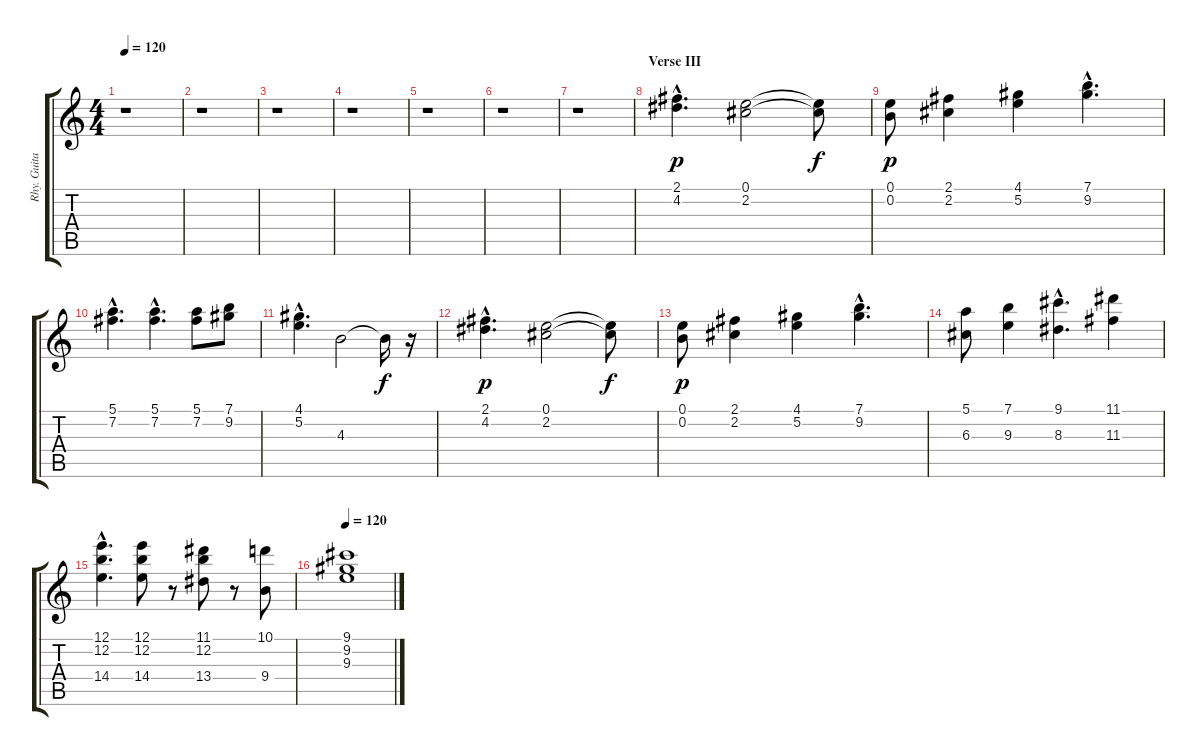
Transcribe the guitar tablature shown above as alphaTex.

\track ("Rhy. Guitar" "Rhy. Guita") {instrument overdrivenguitar}
\staff {score tabs}
\tuning (E4 B3 G3 D3 A2 E2) {hide}
\ts (4 4)
\tempo 120
\clef g2
\ks c
r.1{dy p} |
r.1 |
r.1 |
r.1 |
r.1 |
r.1 |
r.1 |
\section ("" "Verse III")
(2.1{hac} 4.2{hac}).4{d} (0.1 2.2).2 (0.1{t} 2.2{t}).8{dy f} |
(0.1 0.2).8{dy p} (2.1 2.2).4 (4.1 5.2).4 (7.1{hac} 9.2{hac}).4{d} |
(5.1{hac} 7.2{hac}).4{d} (5.1{hac} 7.2{hac}).4{d} (5.1 7.2).8 (7.1 9.2).8 |
(4.1{hac} 5.2{hac}).4{d} 4.3.2 4.3{t}.16{dy f} r.16 |
(2.1{hac} 4.2{hac}).4{d dy p} (0.1 2.2).2 (0.1{t} 2.2{t}).8{dy f} |
(0.1 0.2).8{dy p} (2.1 2.2).4 (4.1 5.2).4 (7.1{hac} 9.2{hac}).4{d} |
(5.1 6.3).8 (7.1 9.3).4 (9.1{hac} 8.3{hac}).4{d} (11.1 11.3).4 |
(12.1{hac} 12.2{hac} 14.4{hac}).4{d} (12.1 12.2 14.4).8 r.8 (11.1 12.2 13.4).8 r.8 (10.1 9.4).8 |
\tempo 120
(9.1 9.2 9.3).1
